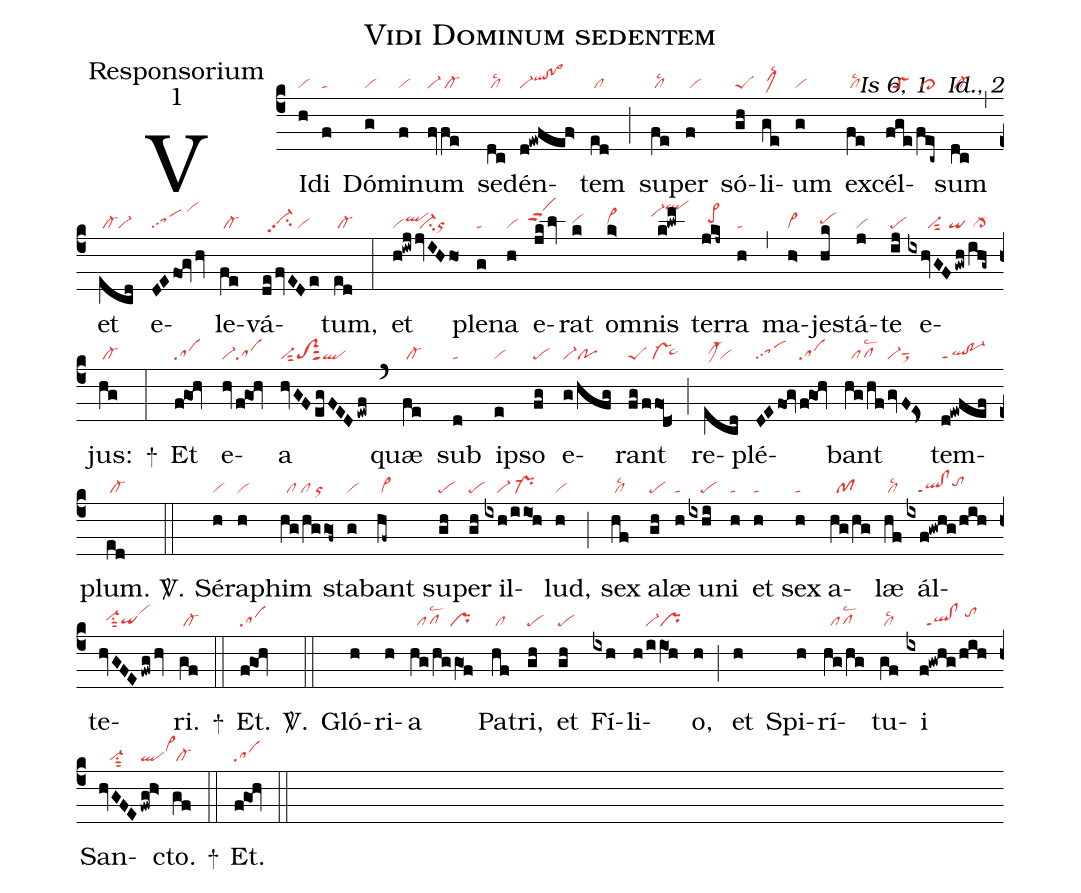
name:Vidi Dominum sedentem;
office-part:Responsorium;
mode:1;
commentary:Is 6, 1 ꝟ Id., 2;
nabc-lines:1;
%%
(c4)
VI(h|vi)di(f|ta) Dó(g|vi)mi(f|vi)num(fv|vi-|fe|/cl-) se(dc|/cllsc2)dén(d!ewfef>|vi-qlhi!po>hi)tem(ed|/cl) (;)
su(fe|/cllsc2)per(f|/vi) só(gh|peS)li(ge|/clMhilsc2)um(g|vi) ex(fe|/cllsc2)cél(fge|//toS|/fec~|/ci~)sum(dc|/cl-) (,)
et(ecd|/cl-vi-) e(DEfo1g/hv|sapp1/vihm)le(fe|/cl-)vá(defvEDe|//vi-hhpp2su2/vi)tum,(ed|/cl-) (:)
et(h!iwjjvIHho1|viqlhi```ci-or) ple(g|ta)na(h|vi) e(jklv|``vihippt2)rat(k|vihh)
om(k>|vi>hh)nis(k!lwm|``vi-hkqlhn) ter(jkj~|//pe>hi)ra(h|ta) (,)
ma(h>|vi>)je(hk|pehh)stá(j|vi)te(ij|pe) e(ixhvGF|//////vi-sut2|gwh|``qi|/ihg~|/cl->)jus:(hg|/cl-) +(:)
Et(f!go1!hv|sa) e(hvf!go1!hv|vi-sa)a(hvGFegFEDewf|vi-sut2toS2sut2ql) (`)
quæ(fe|/cl-) sub(d|ta) i(e|vi)pso(fg|pe) e(g/hfg|vi-po)rant(fg|peS|/f/fo1d<|///vs-`pe~hh) (;)
re(ecd|/clM-hh`vi)plé(DEfo1g|sapp1|/f!go1!hv|sa)bant(hg/hf|//pflsc2|gvF!es>|vi-sut1sux1)
tem(d!ewfef|ql!po-1ppt1)plum.(ed|/cl-) <sp>V/</sp>.(::)
Sé(h|vi)ra(h|vi)phim(hg/hg/go1f~|//cl/cl/or) sta(g|vi)bant(hf~|/cl~)
su(gh|pe)per(gh|pe) il(ixh/iio1h|////vi-/pr-)lud,(h|vi) (;)
sex(hf|/cllsc2) a(gh|pe)læ(h|ta) u(ixhi|////pe)ni(h|ta)
et(h|ta) sex(h|ta) a(hg/hg|//pf)læ(hf|/cllsc2)
ál(ixf!gwhg/hih|///ql!clppt1tohi)te(hvGFEfwghv|//vi-hhsu1sut2qihgvihk)ri.(gf|/cl-) +(::)
Et.(f!go1!hv|sa) <sp>V/</sp>.(::)
Gló(h)ri(h)a(hg/hg/gO1f|//pflsc2/pr) Pa(hf|/cl)tri,(gh|pe) et(gh|pe) Fí(ixh)li(h/iiO1h|////vi-pr)o,(h) (;)
et(h) Spi(h)rí(hg/hg|//pflsc2)tu(gf|/cllsc2)i(ixf!gwhg/hih|//////ql!clppt1/tohj) San(hvGFE|///vi-su1sut2|fwg!h>|qlvi>hj)cto.(gf|/cl-) +(::)
Et.(f!go1!hv|sa) (::)
